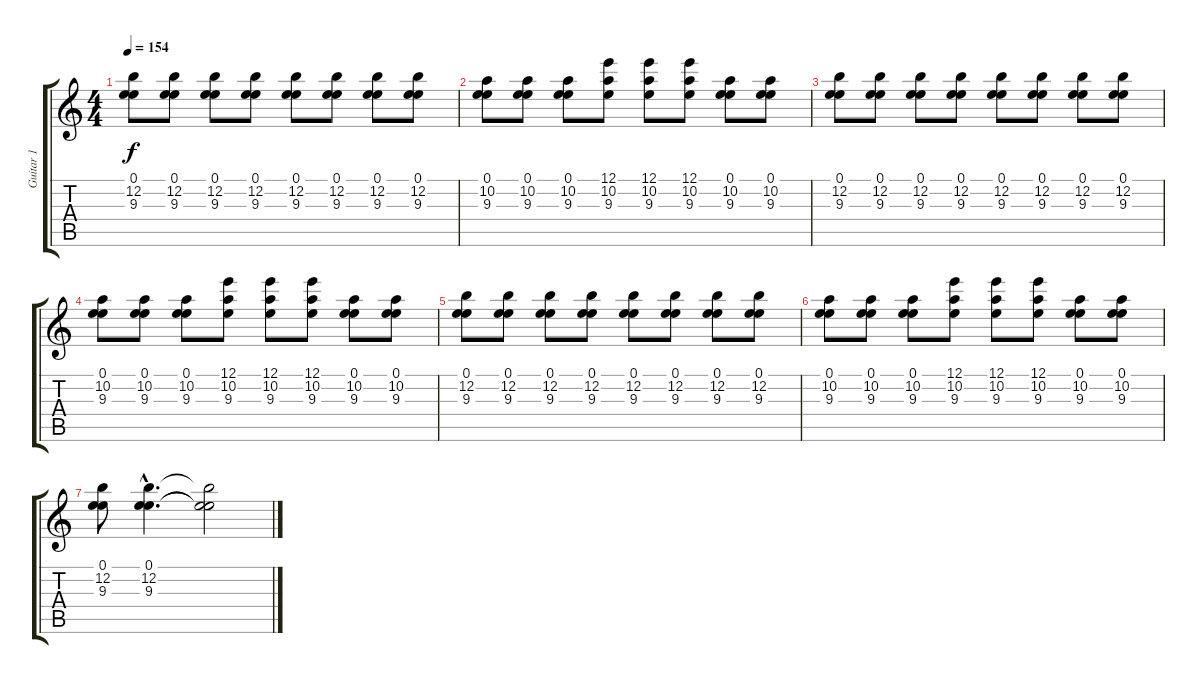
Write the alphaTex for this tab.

\track ("Guitar 1" "Guitar 1") {instrument distortionguitar}
\staff {score tabs}
\tuning (E4 B3 G3 D3 A2 E2) {hide}
\ts (4 4)
\tempo 154
\clef g2
\ks c
(0.1 12.2 9.3).8{dy f} (0.1 12.2 9.3).8 (0.1 12.2 9.3).8 (0.1 12.2 9.3).8 (0.1 12.2 9.3).8 (0.1 12.2 9.3).8 (0.1 12.2 9.3).8 (0.1 12.2 9.3).8 |
(0.1 10.2 9.3).8 (0.1 10.2 9.3).8 (0.1 10.2 9.3).8 (12.1 10.2 9.3).8 (12.1 10.2 9.3).8 (12.1 10.2 9.3).8 (0.1 10.2 9.3).8 (0.1 10.2 9.3).8 |
(0.1 12.2 9.3).8 (0.1 12.2 9.3).8 (0.1 12.2 9.3).8 (0.1 12.2 9.3).8 (0.1 12.2 9.3).8 (0.1 12.2 9.3).8 (0.1 12.2 9.3).8 (0.1 12.2 9.3).8 |
(0.1 10.2 9.3).8 (0.1 10.2 9.3).8 (0.1 10.2 9.3).8 (12.1 10.2 9.3).8 (12.1 10.2 9.3).8 (12.1 10.2 9.3).8 (0.1 10.2 9.3).8 (0.1 10.2 9.3).8 |
(0.1 12.2 9.3).8 (0.1 12.2 9.3).8 (0.1 12.2 9.3).8 (0.1 12.2 9.3).8 (0.1 12.2 9.3).8 (0.1 12.2 9.3).8 (0.1 12.2 9.3).8 (0.1 12.2 9.3).8 |
(0.1 10.2 9.3).8 (0.1 10.2 9.3).8 (0.1 10.2 9.3).8 (12.1 10.2 9.3).8 (12.1 10.2 9.3).8 (12.1 10.2 9.3).8 (0.1 10.2 9.3).8 (0.1 10.2 9.3).8 |
(0.1 12.2 9.3).8 (0.1{hac} 12.2{hac} 9.3{hac}).4{d} (0.1{t} 12.2{t} 9.3{t}).2
